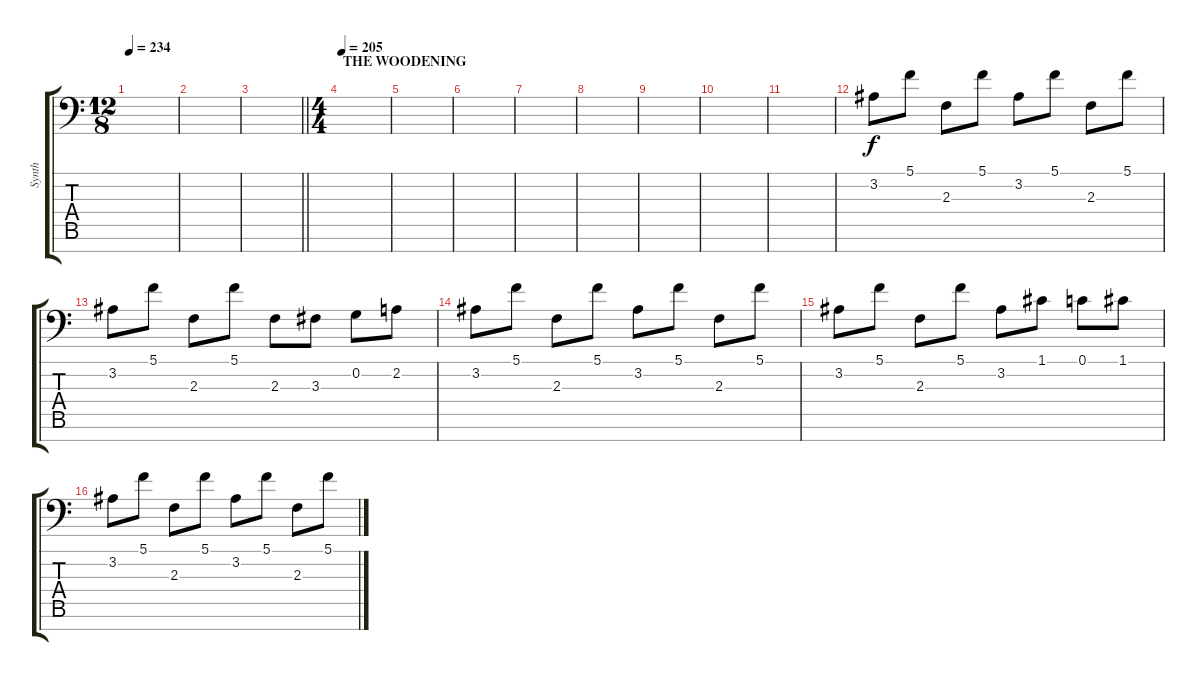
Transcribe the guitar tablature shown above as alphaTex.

\track ("Synth" "Synth") {instrument lead2sawtooth}
\staff {score tabs}
\tuning (C4 G3 Eb3 Bb2 F2 C2 G1) {hide}
\ts (12 8)
\tempo 234
\clef f4
\ks c
|
|
\barLineRight lightlight
|
\ts (4 4)
\section ("" "THE WOODENING")
\tempo 205
|
|
|
|
|
|
|
|
3.2.8 5.1.8 2.3.8 5.1.8 3.2.8 5.1.8 2.3.8 5.1.8 |
3.2.8 5.1.8 2.3.8 5.1.8 2.3.8 3.3.8 0.2.8 2.2.8 |
3.2.8 5.1.8 2.3.8 5.1.8 3.2.8 5.1.8 2.3.8 5.1.8 |
3.2.8 5.1.8 2.3.8 5.1.8 3.2.8 1.1.8 0.1.8 1.1.8 |
3.2.8 5.1.8 2.3.8 5.1.8 3.2.8 5.1.8 2.3.8 5.1.8
